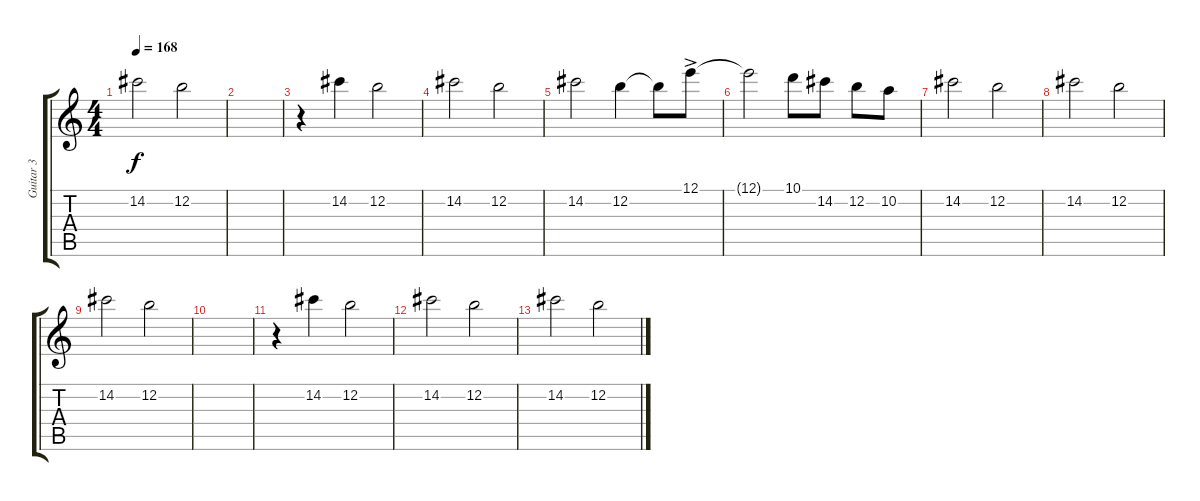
\track ("Guitar 3" "Guitar 3") {instrument overdrivenguitar}
\staff {score tabs}
\tuning (E4 B3 G3 D3 A2 D2) {hide}
\ts (4 4)
\tempo 168
\clef g2
\ks c
14.2.2{dy f} 12.2.2 |
|
r.4 14.2.4 12.2.2 |
14.2.2 12.2.2 |
14.2.2 12.2.4 12.2{t}.8 12.1{ac}.8 |
12.1{t}.2 10.1.8 14.2.8 12.2.8 10.2.8 |
14.2.2 12.2.2 |
14.2.2 12.2.2 |
14.2.2 12.2.2 |
|
r.4 14.2.4 12.2.2 |
14.2.2 12.2.2 |
14.2.2 12.2.2
